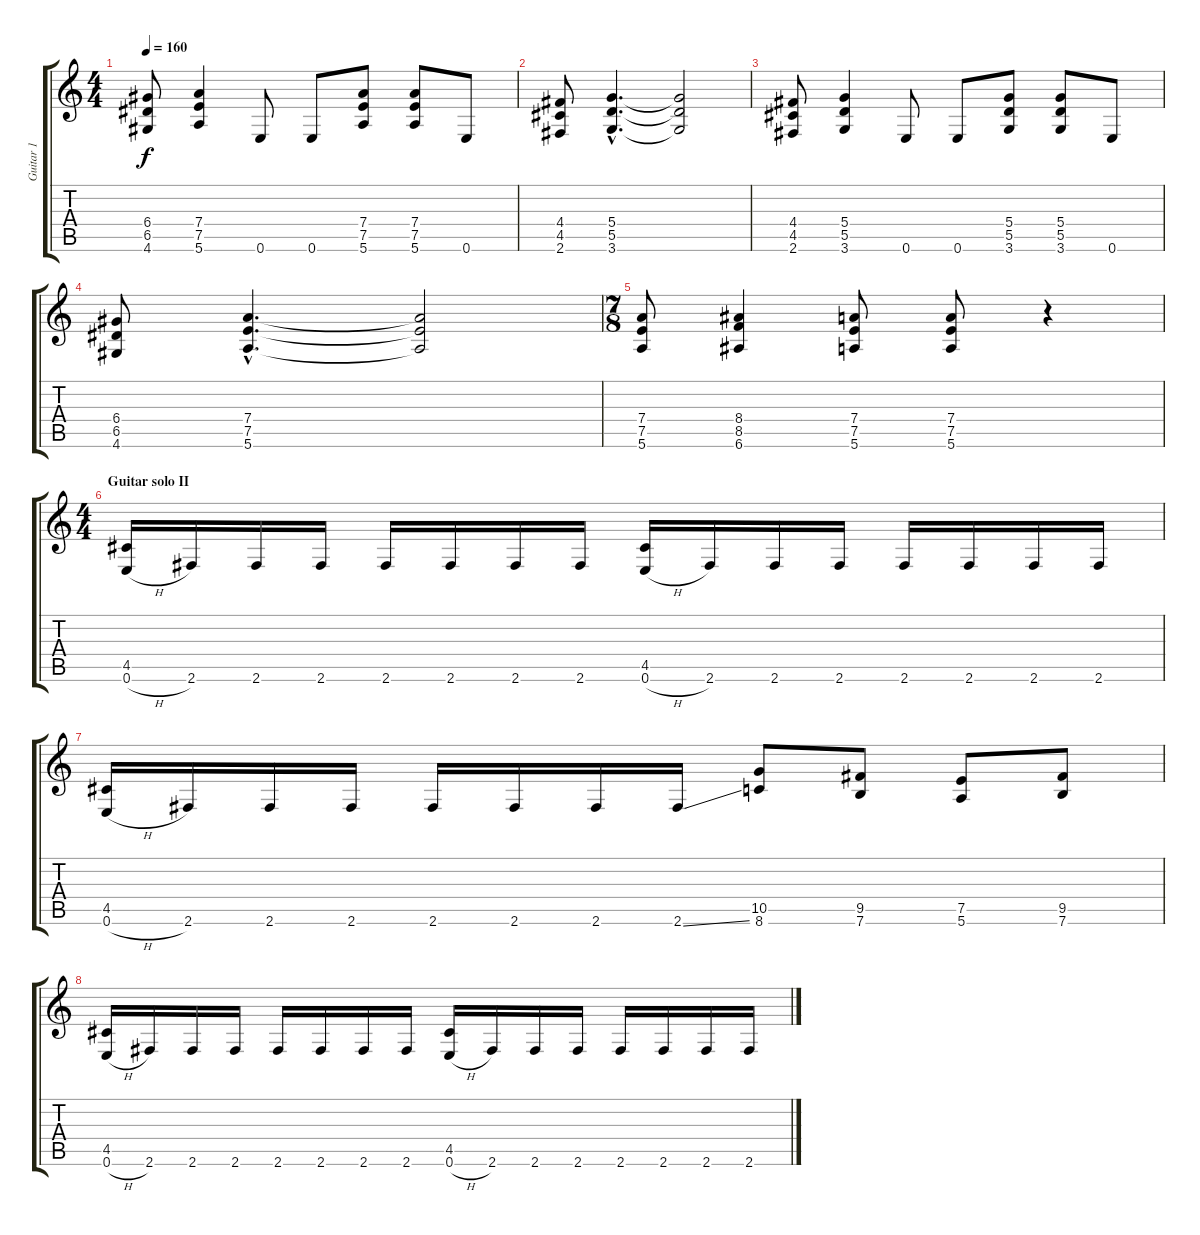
\track ("Guitar 1" "Guitar 1") {instrument distortionguitar}
\staff {score tabs}
\tuning (E4 B3 G3 D3 A2 E2) {hide}
\ts (4 4)
\tempo 160
\clef g2
\ks c
(6.4 6.5 4.6).8{dy f} (7.4 7.5 5.6).4 0.6.8 0.6.8 (7.4 7.5 5.6).8 (7.4 7.5 5.6).8 0.6.8 |
(4.4 4.5 2.6).8 (5.4{hac} 5.5{hac} 3.6{hac}).4{d} (5.4{t} 5.5{t} 3.6{t}).2 |
(4.4 4.5 2.6).8 (5.4 5.5 3.6).4 0.6.8 0.6.8 (5.4 5.5 3.6).8 (5.4 5.5 3.6).8 0.6.8 |
(6.4 6.5 4.6).8 (7.4{hac} 7.5{hac} 5.6{hac}).4{d} (7.4{t} 7.5{t} 5.6{t}).2 |
\ts (7 8)
(7.4 7.5 5.6).8 (8.4 8.5 6.6).4 (7.4 7.5 5.6).8 (7.4 7.5 5.6).8 r.4 |
\ts (4 4)
\section ("" "Guitar solo II")
(4.5 0.6{h}).16 2.6.16 2.6.16 2.6.16 2.6.16 2.6.16 2.6.16 2.6.16 (4.5 0.6{h}).16 2.6.16 2.6.16 2.6.16 2.6.16 2.6.16 2.6.16 2.6.16 |
(4.5 0.6{h}).16 2.6.16 2.6.16 2.6.16 2.6.16 2.6.16 2.6.16 2.6{ss}.16 (10.5 8.6).8 (9.5 7.6).8 (7.5 5.6).8 (9.5 7.6).8 |
(4.5 0.6{h}).16 2.6.16 2.6.16 2.6.16 2.6.16 2.6.16 2.6.16 2.6.16 (4.5 0.6{h}).16 2.6.16 2.6.16 2.6.16 2.6.16 2.6.16 2.6.16 2.6.16
